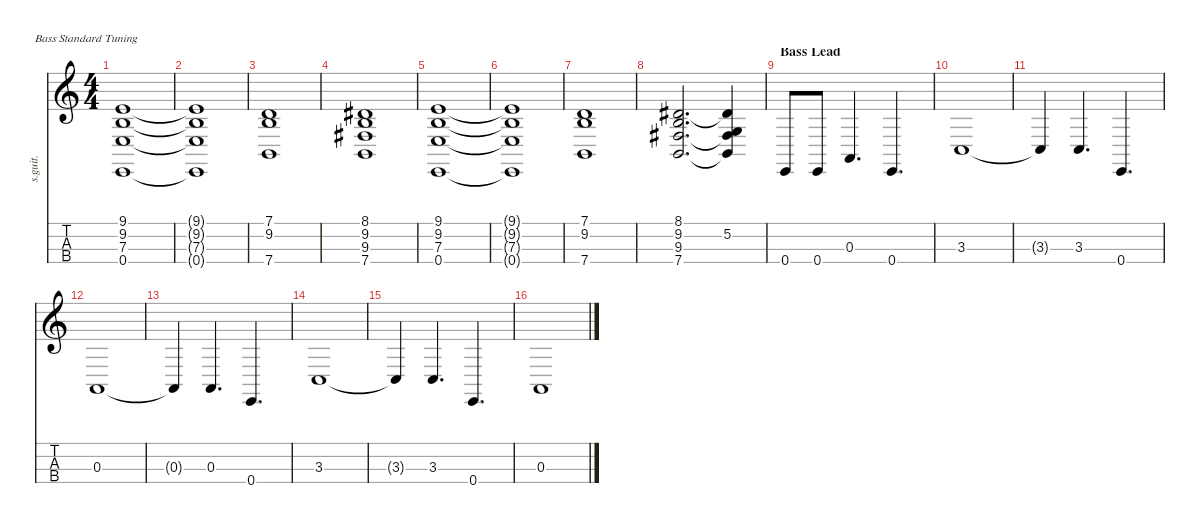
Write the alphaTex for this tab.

\defaultSystemsLayout 4
\hideDynamics
\bracketExtendMode nobrackets
\track ("Bass Fills" "s.guit.") {instrument electricbassfinger}
\staff {score tabs}
\tuning (G2 D2 A1 E1)
\ts (4 4)
\tempo (130 hide)
\clef g2
\ks c
(9.1 9.2 7.3 0.4).1{lyrics (0 "") lyrics (1 "") lyrics (2 "") lyrics (3 "") lyrics (4 "") dy f} |
(9.1{t} 9.2{t} 7.3{t} 0.4{t}).1{lyrics (0 "") lyrics (1 "") lyrics (2 "") lyrics (3 "") lyrics (4 "")} |
(7.1 9.2 7.4).1{lyrics (0 "") lyrics (1 "") lyrics (2 "") lyrics (3 "") lyrics (4 "")} |
(8.1{acc #} 9.2 9.3{acc #} 7.4).1{lyrics (0 "") lyrics (1 "") lyrics (2 "") lyrics (3 "") lyrics (4 "")} |
(9.1 9.2 7.3 0.4).1{lyrics (0 "") lyrics (1 "") lyrics (2 "") lyrics (3 "") lyrics (4 "")} |
(9.1{t} 9.2{t} 7.3{t} 0.4{t}).1{lyrics (0 "") lyrics (1 "") lyrics (2 "") lyrics (3 "") lyrics (4 "")} |
(7.1 9.2 7.4).1{lyrics (0 "") lyrics (1 "") lyrics (2 "") lyrics (3 "") lyrics (4 "")} |
(8.1{acc #} 9.2 9.3{acc #} 7.4).2{d lyrics (0 "") lyrics (1 "") lyrics (2 "") lyrics (3 "") lyrics (4 "")} (8.1{t acc #} 5.2 9.3{t acc #} 7.4{t}).4{lyrics (0 "") lyrics (1 "") lyrics (2 "") lyrics (3 "") lyrics (4 "")} |
\section ("" "Bass Lead")
0.4.8{lyrics (0 "") lyrics (1 "") lyrics (2 "") lyrics (3 "") lyrics (4 "")} 0.4.8{lyrics (0 "") lyrics (1 "") lyrics (2 "") lyrics (3 "") lyrics (4 "")} 0.3.4{d lyrics (0 "") lyrics (1 "") lyrics (2 "") lyrics (3 "") lyrics (4 "")} 0.4.4{d lyrics (0 "") lyrics (1 "") lyrics (2 "") lyrics (3 "") lyrics (4 "")} |
3.3.1{lyrics (0 "") lyrics (1 "") lyrics (2 "") lyrics (3 "") lyrics (4 "")} |
3.3{t}.4{lyrics (0 "") lyrics (1 "") lyrics (2 "") lyrics (3 "") lyrics (4 "")} 3.3.4{d lyrics (0 "") lyrics (1 "") lyrics (2 "") lyrics (3 "") lyrics (4 "")} 0.4.4{d lyrics (0 "") lyrics (1 "") lyrics (2 "") lyrics (3 "") lyrics (4 "")} |
0.3.1{lyrics (0 "") lyrics (1 "") lyrics (2 "") lyrics (3 "") lyrics (4 "")} |
0.3{t}.4{lyrics (0 "") lyrics (1 "") lyrics (2 "") lyrics (3 "") lyrics (4 "")} 0.3.4{d lyrics (0 "") lyrics (1 "") lyrics (2 "") lyrics (3 "") lyrics (4 "")} 0.4.4{d lyrics (0 "") lyrics (1 "") lyrics (2 "") lyrics (3 "") lyrics (4 "")} |
3.3.1{lyrics (0 "") lyrics (1 "") lyrics (2 "") lyrics (3 "") lyrics (4 "")} |
3.3{t}.4{lyrics (0 "") lyrics (1 "") lyrics (2 "") lyrics (3 "") lyrics (4 "")} 3.3.4{d lyrics (0 "") lyrics (1 "") lyrics (2 "") lyrics (3 "") lyrics (4 "")} 0.4.4{d lyrics (0 "") lyrics (1 "") lyrics (2 "") lyrics (3 "") lyrics (4 "")} |
0.3.1{lyrics (0 "") lyrics (1 "") lyrics (2 "") lyrics (3 "") lyrics (4 "")}
